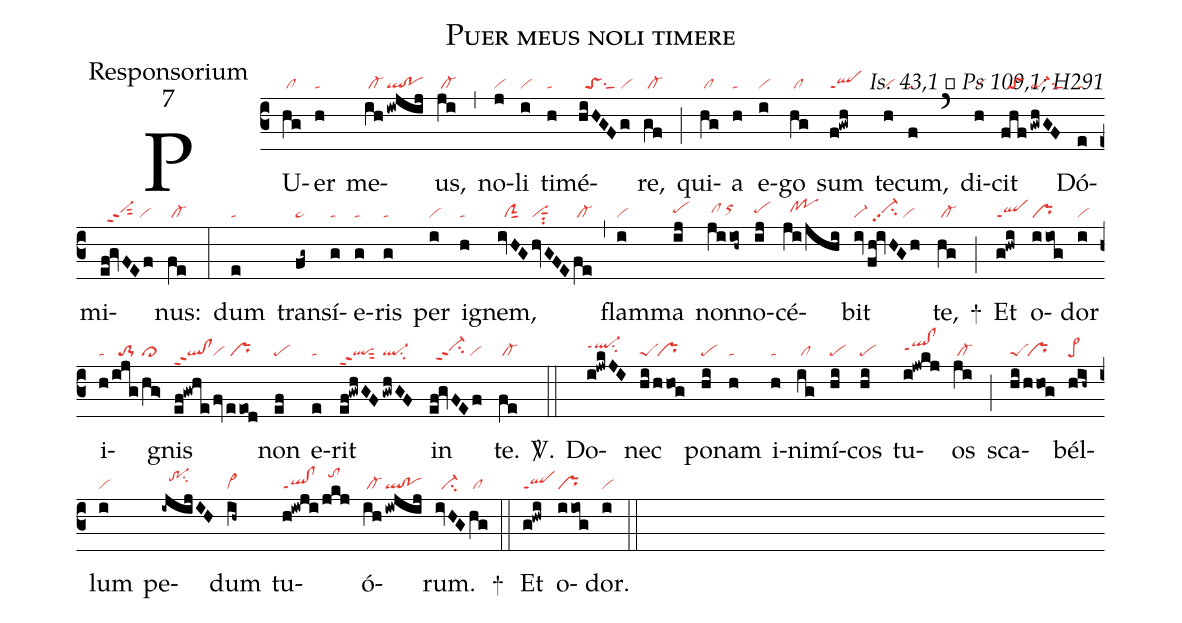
name:Puer meus noli timere;
office-part:Responsorium;
mode:7;
commentary:Is. 43,1 ꝟ Ps 109,1; H291;
nabc-lines:1;
%%
(c3)
PU(hg|/cl)er(h|ta) me(ih|/cl-|iwjij|ql!po)us,(ji|/cl-) (,)
no(j|vi)li(i|vi) ti(h|ta)mé(hiHGFg|//toSsu1sut1/vi)re,(gf|/cl-) (;)
qui(hg|/cl)a(h|ta) e(i|vi)go(hg|/cl) sum(f!gwh|qlppt1) te(h|vi)cum,(f|ta) (`)
di(h|vi)cit(fhf|//toS|gwhGF|qi-su1sut1) Dó(e|ta)mi(ef!gvFEf|//vi-hhppt2sut2/vi)nus:(fe|/cl-) (:)
dum(e|ta) tran(fg~|pe~)sí(g|ta)e(g|ta)ris(g|ta) per(i|vi) i(h|ta)gnem,(ivHG|//ciG|hvGFE|visut1su2|fe|/cl-) (,)
flam(i|vi)ma(ij|pehh) non(ji/ioh~|/clhh/orhi)no(ij|pehh)cé(ji/jhi|//clhh!pohh)bit(iv|vi-|/fh!ivHGh|//vi-hhpp2su2/vi) te,(hg|/cl-) +(;)
Et(g!hwi|qlppt1) o(iiog|pr)dor(i|vi) i(h|ta|/ijg|//to-1|/hg>|cl>)gnis(ef!gwhe|ql!clppt2|/fv|vi|eeod|/pr) non(ef|pe) e(e|ta)rit(ef!gwhGF|qlppt2sut2|gwhGF|ql-su2) in(ef!gvFEf|//vi-hhppt2su2/vi) te.(fe|/cl-) <sp>V/</sp>.(::)
Do(i!jwkJI|ql-hippt1su2)nec(hi|peS|/hhog|/pr) po(hi|pe)nam(h|ta) i(h|ta)ni(ig|/cl)mí(hi|pe)cos(hi|pe) tu(i!jwkj|qlhh!clhhppt1)os(ji|/cl-) (;)
sca(hi|peS|/hhog|/pr)bél(hih~|pe>)lum(i|vi) pe(-ijijIH|//tr-1hisu2)dum(ih~|cl~) tu(h!iwji|ql!clppt1|/jkj|//tohk)ó(ih|/cl-|iwjij|ql!po)rum.(ivHG|//ci-|hg|/cl) +(::)
Et(g!hwi|qlppt1) o(iiog|pr)dor.(i|vi) (::)
